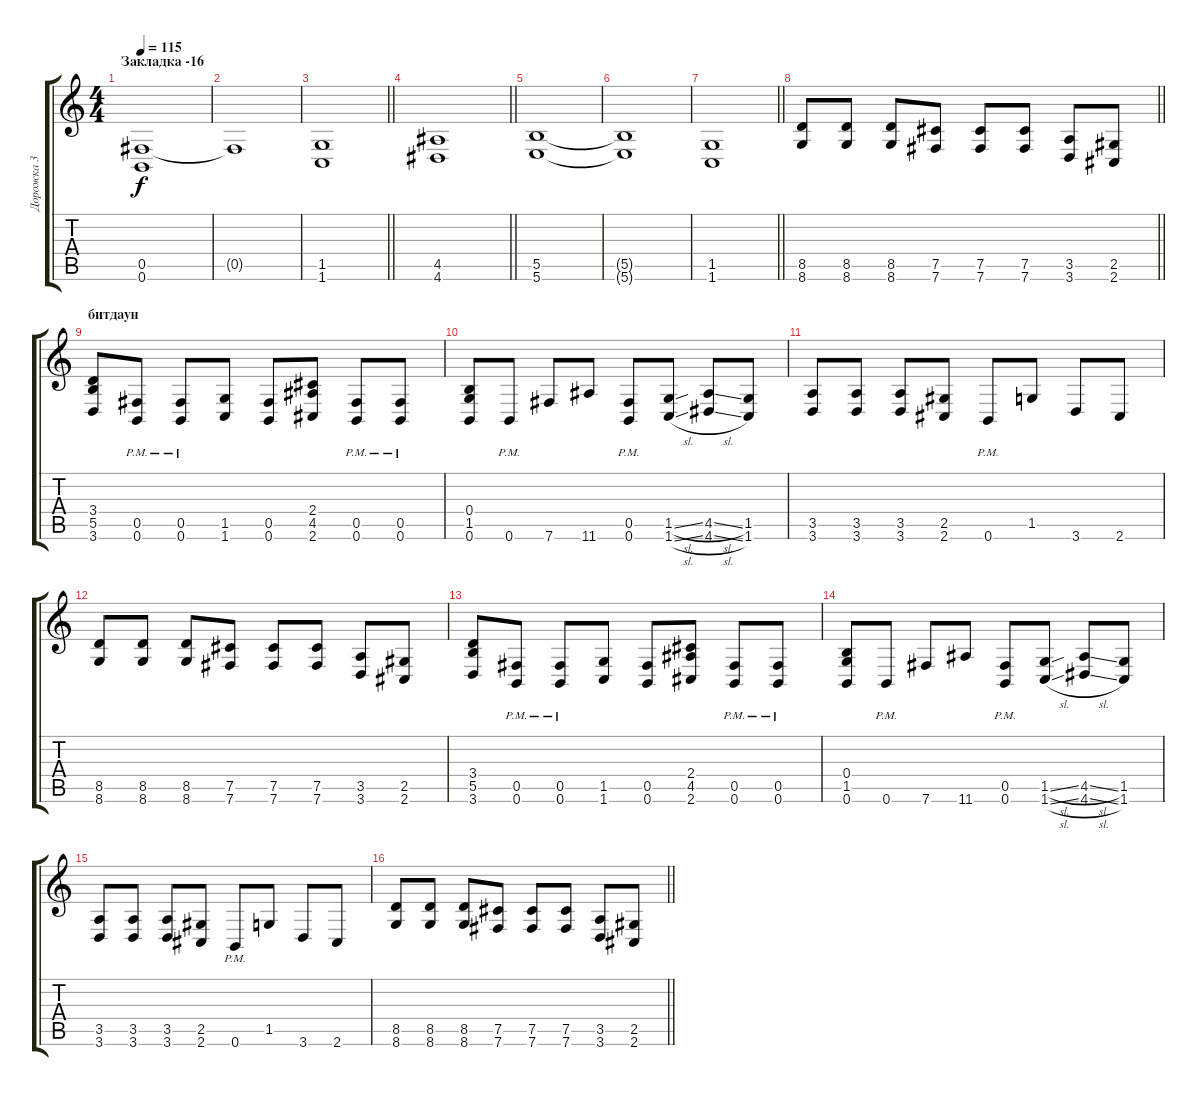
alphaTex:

\track ("Дорожка 3" "Дорожка 3") {instrument distortionguitar}
\staff {score tabs}
\tuning (Db4 Ab3 E3 B2 Gb2 B1) {hide}
\ts (4 4)
\section ("" "Закладка -16")
\tempo 115
\clef g2
\ks c
(0.5 0.6).1{dy f} |
0.5{t}.1 |
\barLineRight lightlight
(1.5 1.6).1 |
\barLineRight lightlight
(4.5 4.6).1 |
(5.5 5.6).1 |
(5.5{t} 5.6{t}).1 |
\barLineRight lightlight
(1.5 1.6).1 |
\barLineRight lightlight
(8.5 8.6).8 (8.5 8.6).8 (8.5 8.6).8 (7.5 7.6).8 (7.5 7.6).8 (7.5 7.6).8 (3.5 3.6).8 (2.5 2.6).8 |
\section ("" "битдаун")
(3.4 5.5 3.6).8 (0.5{pm} 0.6{pm}).8 (0.5{pm} 0.6{pm}).8 (1.5 1.6).8 (0.5 0.6).8 (2.4 4.5 2.6).8 (0.5{pm} 0.6{pm}).8 (0.5{pm} 0.6{pm}).8 |
(0.4 1.5 0.6).8 0.6{pm}.8 7.6.8 11.6.8 (0.5{pm} 0.6{pm}).8 (1.5{sl} 1.6{sl}).8 (4.5{sl} 4.6{sl}).8 (1.5 1.6).8 |
(3.5 3.6).8 (3.5 3.6).8 (3.5 3.6).8 (2.5 2.6).8 0.6{pm}.8 1.5.8 3.6.8 2.6.8 |
(8.5 8.6).8 (8.5 8.6).8 (8.5 8.6).8 (7.5 7.6).8 (7.5 7.6).8 (7.5 7.6).8 (3.5 3.6).8 (2.5 2.6).8 |
(3.4 5.5 3.6).8 (0.5{pm} 0.6{pm}).8 (0.5{pm} 0.6{pm}).8 (1.5 1.6).8 (0.5 0.6).8 (2.4 4.5 2.6).8 (0.5{pm} 0.6{pm}).8 (0.5{pm} 0.6{pm}).8 |
(0.4 1.5 0.6).8 0.6{pm}.8 7.6.8 11.6.8 (0.5{pm} 0.6{pm}).8 (1.5{sl} 1.6{sl}).8 (4.5{sl} 4.6{sl}).8 (1.5 1.6).8 |
(3.5 3.6).8 (3.5 3.6).8 (3.5 3.6).8 (2.5 2.6).8 0.6{pm}.8 1.5.8 3.6.8 2.6.8 |
\barLineRight lightlight
(8.5 8.6).8 (8.5 8.6).8 (8.5 8.6).8 (7.5 7.6).8 (7.5 7.6).8 (7.5 7.6).8 (3.5 3.6).8 (2.5 2.6).8
